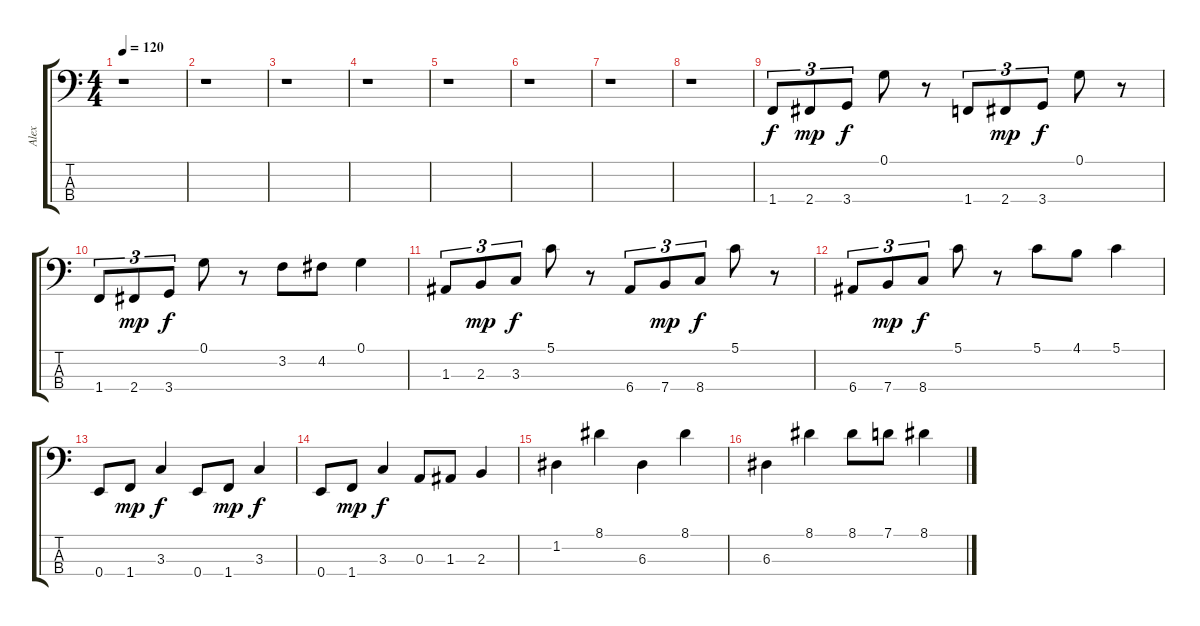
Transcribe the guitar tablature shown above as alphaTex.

\track ("Alex" "Alex") {instrument electricbassfinger}
\staff {score tabs}
\tuning (G2 D2 A1 E1) {hide}
\ts (4 4)
\tempo 120
\clef f4
\ks c
r.1{dy f instrument electricbassfinger} |
r.1 |
r.1 |
r.1 |
r.1 |
r.1 |
r.1 |
r.1 |
1.4.8{tu (3 2)} 2.4.8{tu (3 2) dy mp} 3.4.8{tu (3 2) dy f} 0.1.8 r.8 1.4.8{tu (3 2)} 2.4.8{tu (3 2) dy mp} 3.4.8{tu (3 2) dy f} 0.1.8 r.8 |
1.4.8{tu (3 2)} 2.4.8{tu (3 2) dy mp} 3.4.8{tu (3 2) dy f} 0.1.8 r.8 3.2.8 4.2.8 0.1.4 |
1.3.8{tu (3 2)} 2.3.8{tu (3 2) dy mp} 3.3.8{tu (3 2) dy f} 5.1.8 r.8 6.4.8{tu (3 2)} 7.4.8{tu (3 2) dy mp} 8.4.8{tu (3 2) dy f} 5.1.8 r.8 |
6.4.8{tu (3 2)} 7.4.8{tu (3 2) dy mp} 8.4.8{tu (3 2) dy f} 5.1.8 r.8 5.1.8 4.1.8 5.1.4 |
0.4.8 1.4.8{dy mp} 3.3.4{dy f} 0.4.8 1.4.8{dy mp} 3.3.4{dy f} |
0.4.8 1.4.8{dy mp} 3.3.4{dy f} 0.3.8 1.3.8 2.3.4 |
1.2.4 8.1.4 6.3.4 8.1.4 |
6.3.4 8.1.4 8.1.8 7.1.8 8.1.4
